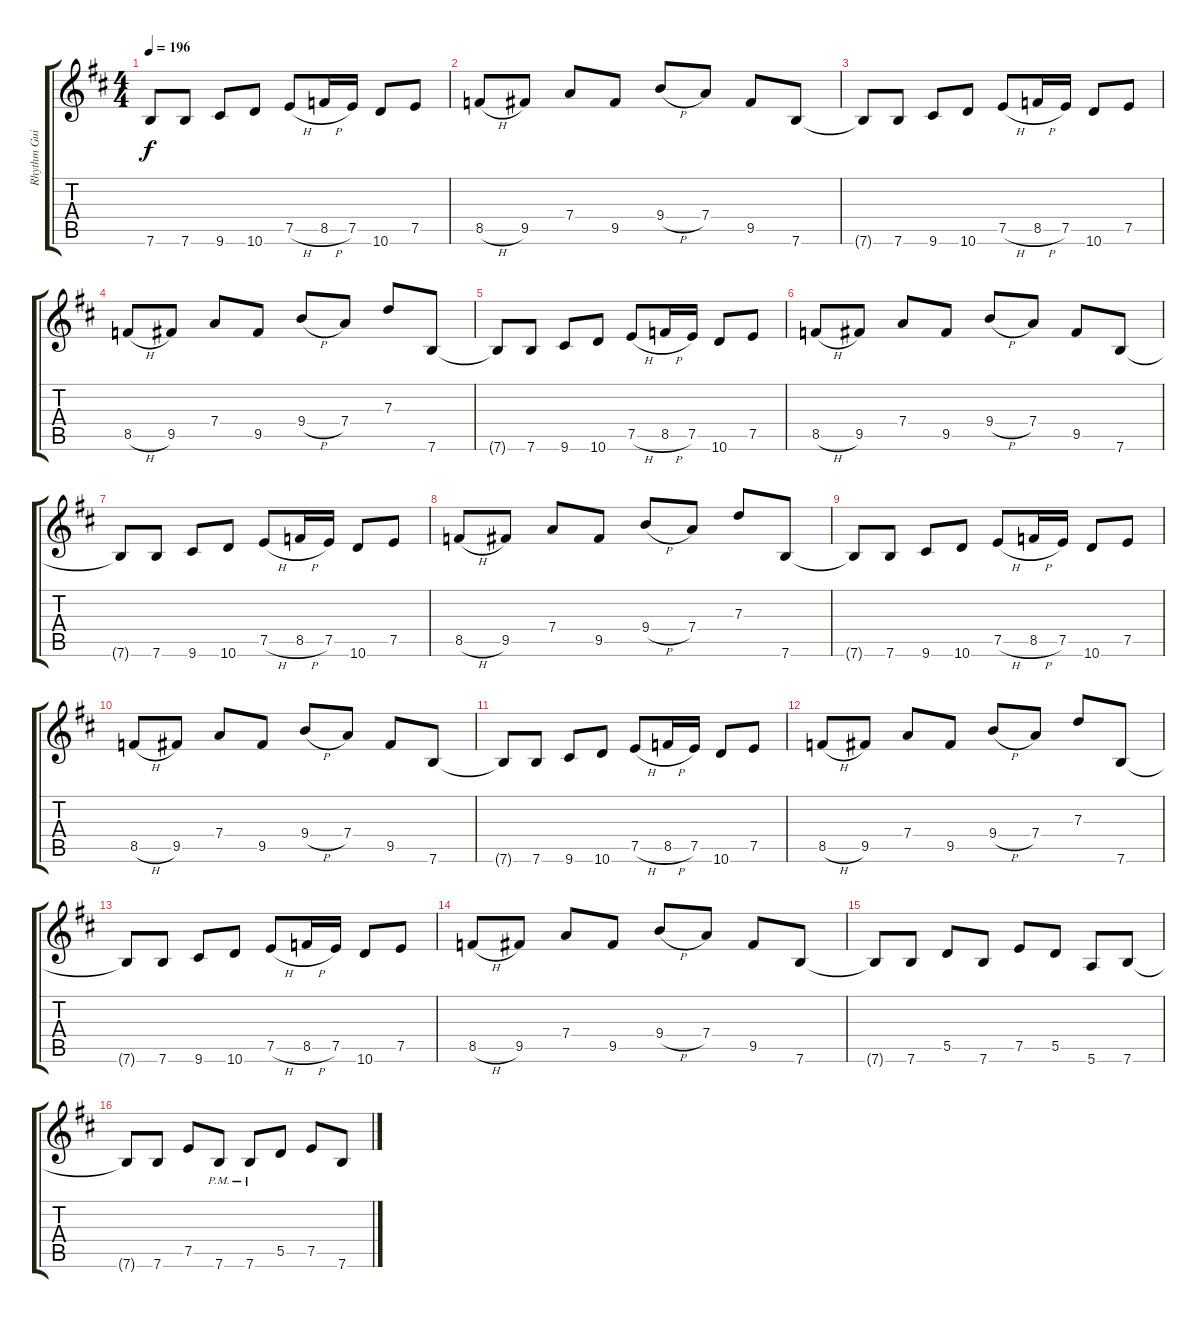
\track ("Rhythm Guitar (Mustaine)" "Rhythm Gui") {instrument distortionguitar}
\staff {score tabs}
\tuning (E4 B3 G3 D3 A2 E2) {hide}
\ts (4 4)
\tempo 196
\clef g2
\ks d
7.6{t}.8{dy f} 7.6.8 9.6.8 10.6.8 7.5{h}.8 8.5{h}.16 7.5.16 10.6.8 7.5.8 |
8.5{h}.8 9.5.8 7.4.8 9.5.8 9.4{h}.8 7.4.8 9.5.8 7.6.8 |
7.6{t}.8 7.6.8 9.6.8 10.6.8 7.5{h}.8 8.5{h}.16 7.5.16 10.6.8 7.5.8 |
8.5{h}.8 9.5.8 7.4.8 9.5.8 9.4{h}.8 7.4.8 7.3.8 7.6.8 |
7.6{t}.8 7.6.8 9.6.8 10.6.8 7.5{h}.8 8.5{h}.16 7.5.16 10.6.8 7.5.8 |
8.5{h}.8 9.5.8 7.4.8 9.5.8 9.4{h}.8 7.4.8 9.5.8 7.6.8 |
7.6{t}.8 7.6.8 9.6.8 10.6.8 7.5{h}.8 8.5{h}.16 7.5.16 10.6.8 7.5.8 |
8.5{h}.8 9.5.8 7.4.8 9.5.8 9.4{h}.8 7.4.8 7.3.8 7.6.8 |
7.6{t}.8 7.6.8 9.6.8 10.6.8 7.5{h}.8 8.5{h}.16 7.5.16 10.6.8 7.5.8 |
8.5{h}.8 9.5.8 7.4.8 9.5.8 9.4{h}.8 7.4.8 9.5.8 7.6.8 |
7.6{t}.8 7.6.8 9.6.8 10.6.8 7.5{h}.8 8.5{h}.16 7.5.16 10.6.8 7.5.8 |
8.5{h}.8 9.5.8 7.4.8 9.5.8 9.4{h}.8 7.4.8 7.3.8 7.6.8 |
7.6{t}.8 7.6.8 9.6.8 10.6.8 7.5{h}.8 8.5{h}.16 7.5.16 10.6.8 7.5.8 |
8.5{h}.8 9.5.8 7.4.8 9.5.8 9.4{h}.8 7.4.8 9.5.8 7.6.8 |
7.6{t}.8 7.6.8 5.5.8 7.6.8 7.5.8 5.5.8 5.6.8 7.6.8 |
7.6{t}.8 7.6.8 7.5.8 7.6{pm}.8 7.6{pm}.8 5.5.8 7.5.8 7.6.8
